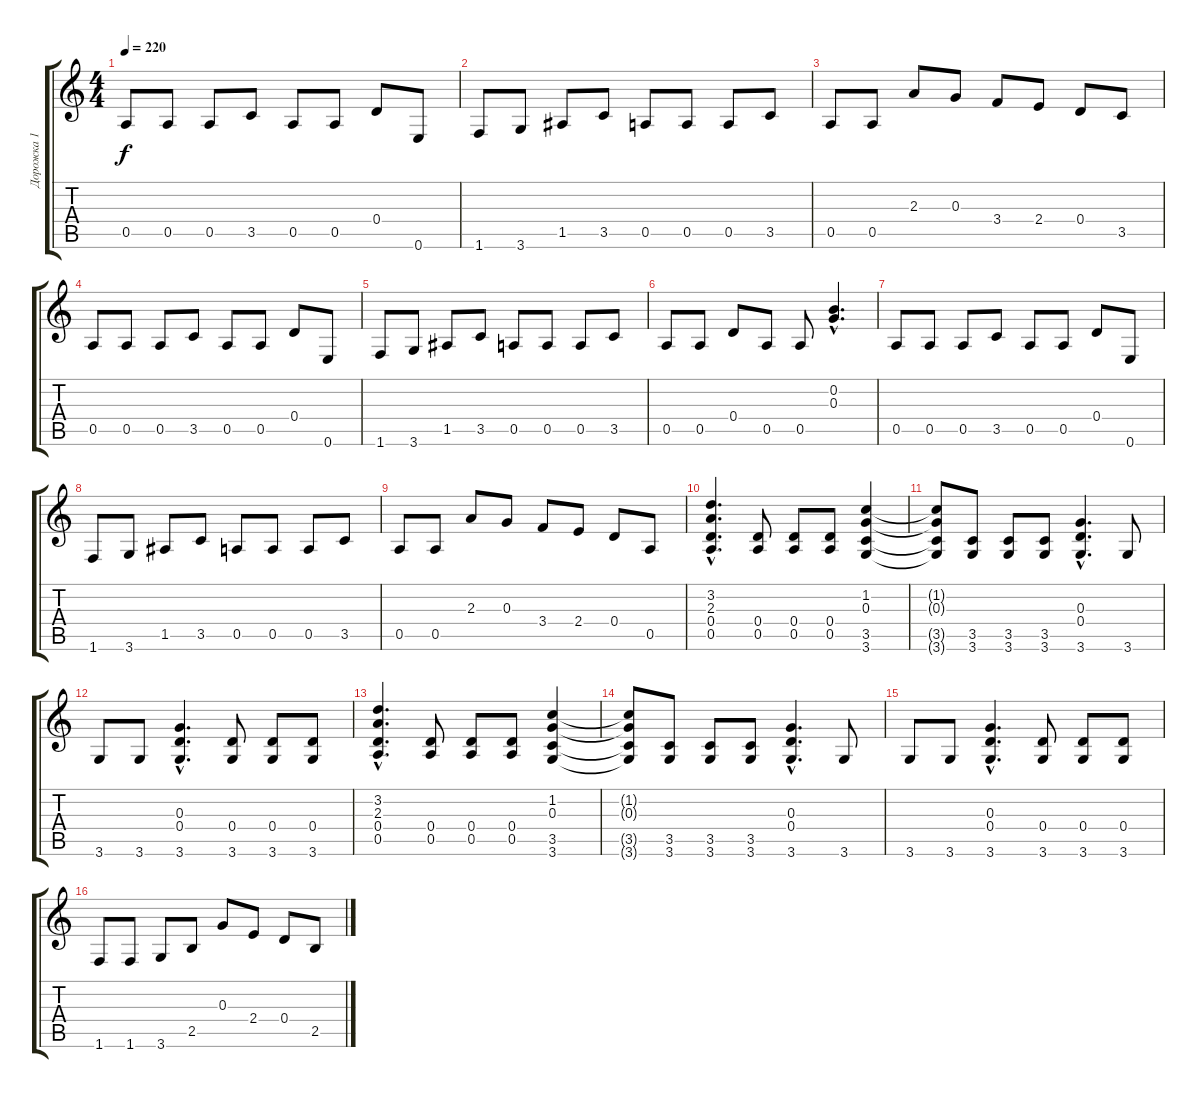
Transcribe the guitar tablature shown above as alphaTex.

\track ("Дорожка 1" "Дорожка 1") {instrument overdrivenguitar}
\staff {score tabs}
\tuning (E4 B3 G3 D3 A2 E2) {hide}
\ts (4 4)
\tempo 220
\clef g2
\ks c
0.5.8{dy f} 0.5.8 0.5.8 3.5.8 0.5.8 0.5.8 0.4.8 0.6.8 |
1.6.8 3.6.8 1.5.8 3.5.8 0.5.8 0.5.8 0.5.8 3.5.8 |
0.5.8 0.5.8 2.3.8 0.3.8 3.4.8 2.4.8 0.4.8 3.5.8 |
0.5.8 0.5.8 0.5.8 3.5.8 0.5.8 0.5.8 0.4.8 0.6.8 |
1.6.8 3.6.8 1.5.8 3.5.8 0.5.8 0.5.8 0.5.8 3.5.8 |
0.5.8 0.5.8 0.4.8 0.5.8 0.5.8 (0.2{hac} 0.3{hac}).4{d} |
0.5.8 0.5.8 0.5.8 3.5.8 0.5.8 0.5.8 0.4.8 0.6.8 |
1.6.8 3.6.8 1.5.8 3.5.8 0.5.8 0.5.8 0.5.8 3.5.8 |
0.5.8 0.5.8 2.3.8 0.3.8 3.4.8 2.4.8 0.4.8 0.5.8 |
(3.2{hac} 2.3{hac} 0.4{hac} 0.5{hac}).4{d} (0.4 0.5).8 (0.4 0.5).8 (0.4 0.5).8 (1.2 0.3 3.5 3.6).4 |
(1.2{t} 0.3{t} 3.5{t} 3.6{t}).8 (3.5 3.6).8 (3.5 3.6).8 (3.5 3.6).8 (0.3{hac} 0.4{hac} 3.6{hac}).4{d} 3.6.8 |
3.6.8 3.6.8 (0.3{hac} 0.4{hac} 3.6{hac}).4{d} (0.4 3.6).8 (0.4 3.6).8 (0.4 3.6).8 |
(3.2{hac} 2.3{hac} 0.4{hac} 0.5{hac}).4{d} (0.4 0.5).8 (0.4 0.5).8 (0.4 0.5).8 (1.2 0.3 3.5 3.6).4 |
(1.2{t} 0.3{t} 3.5{t} 3.6{t}).8 (3.5 3.6).8 (3.5 3.6).8 (3.5 3.6).8 (0.3{hac} 0.4{hac} 3.6{hac}).4{d} 3.6.8 |
3.6.8 3.6.8 (0.3{hac} 0.4{hac} 3.6{hac}).4{d} (0.4 3.6).8 (0.4 3.6).8 (0.4 3.6).8 |
1.6.8 1.6.8 3.6.8 2.5.8 0.3.8 2.4.8 0.4.8 2.5.8
